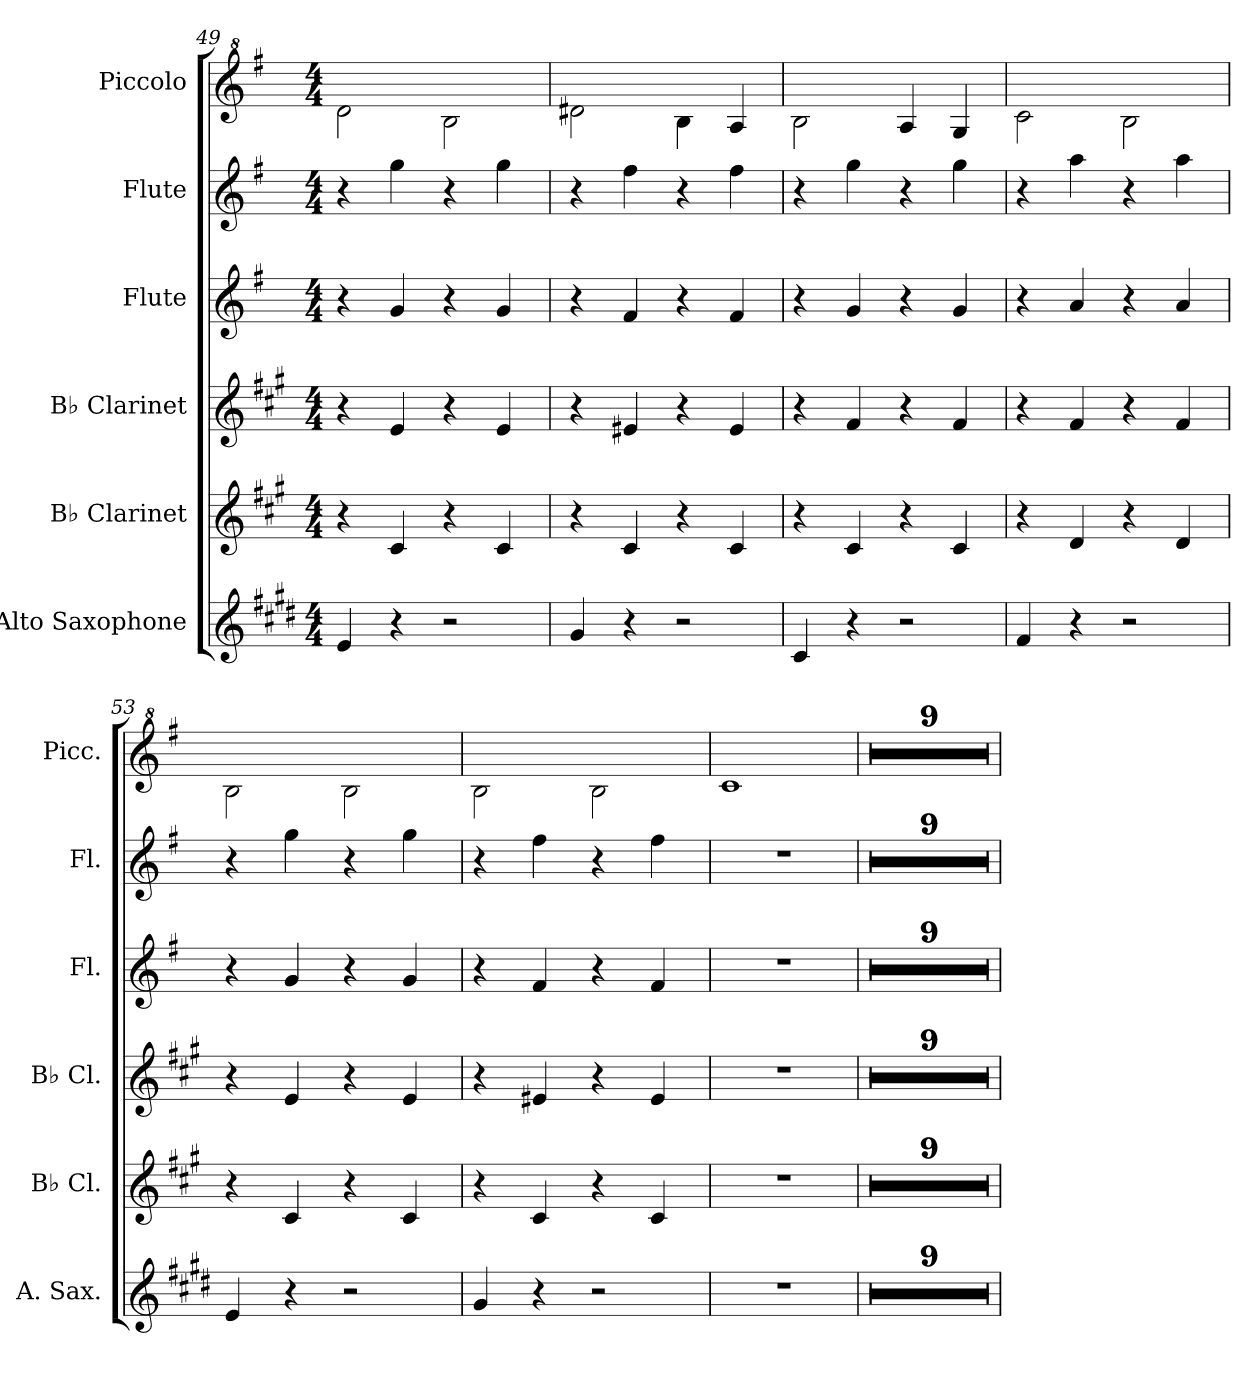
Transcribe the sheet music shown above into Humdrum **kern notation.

**kern	**kern	**kern	**kern	**kern	**kern
*part6	*part5	*part4	*part3	*part2	*part1
*staff6	*staff5	*staff4	*staff3	*staff2	*staff1
*I"Alto Saxophone	*I"B♭ Clarinet	*I"B♭ Clarinet	*I"Flute	*I"Flute	*I"Piccolo
*I'A. Sax.	*I'B♭ Cl.	*I'B♭ Cl.	*I'Fl.	*I'Fl.	*I'Picc.
*clefG2	*clefG2	*clefG2	*clefG2	*clefG2	*clefG^2
*ITrd5c9	*ITrd1c2	*ITrd1c2	*	*	*ITrd-7c-12
*k[f#]	*k[f#]	*k[f#]	*k[f#]	*k[f#]	*k[f#]
*M4/4	*M4/4	*M4/4	*M4/4	*M4/4	*M4/4
=49	=49	=49	=49	=49	=49
4G/	4r	4r	4r	4r	2ddd\
4r	4B/	4d/	4g/	4gg\	.
2r	4r	4r	4r	4r	2bb\
.	4B/	4d/	4g/	4gg\	.
!!LO:LB:g=z
=50	=50	=50	=50	=50	=50
4B/	4r	4r	4r	4r	2ddd#X\
4r	4B/	4d#X/	4f#/	4ff#\	.
2r	4r	4r	4r	4r	4bb\
.	4B/	4d#/	4f#/	4ff#\	4aa/
=51	=51	=51	=51	=51	=51
4E/	4r	4r	4r	4r	2bb\
4r	4B/	4e/	4g/	4gg\	.
2r	4r	4r	4r	4r	4aa/
.	4B/	4e/	4g/	4gg\	4gg/
=52	=52	=52	=52	=52	=52
4A/	4r	4r	4r	4r	2ccc\
4r	4c/	4e/	4a/	4aa\	.
2r	4r	4r	4r	4r	2bb\
.	4c/	4e/	4a/	4aa\	.
=53	=53	=53	=53	=53	=53
4G/	4r	4r	4r	4r	2bb\
4r	4B/	4d/	4g/	4gg\	.
2r	4r	4r	4r	4r	2bb\
.	4B/	4d/	4g/	4gg\	.
=54	=54	=54	=54	=54	=54
4B/	4r	4r	4r	4r	2bb\
4r	4B/	4d#X/	4f#/	4ff#\	.
2r	4r	4r	4r	4r	2bb\
.	4B/	4d#/	4f#/	4ff#\	.
=55	=55	=55	=55	=55	=55
1r	1r	1r	1r	1r	1ccc
=56	=56	=56	=56	=56	=56
1r	1r	1r	1r	1r	1r
=57	=57	=57	=57	=57	=57
1r	1r	1r	1r	1r	1r
=58	=58	=58	=58	=58	=58
1r	1r	1r	1r	1r	1r
=59	=59	=59	=59	=59	=59
1r	1r	1r	1r	1r	1r
=60	=60	=60	=60	=60	=60
1r	1r	1r	1r	1r	1r
!!LO:PB:g=z
=61	=61	=61	=61	=61	=61
1r	1r	1r	1r	1r	1r
=62	=62	=62	=62	=62	=62
1r	1r	1r	1r	1r	1r
=63	=63	=63	=63	=63	=63
1r	1r	1r	1r	1r	1r
=64	=64	=64	=64	=64	=64
1r	1r	1r	1r	1r	1r
=	=	=	=	=	=
*-	*-	*-	*-	*-	*-
